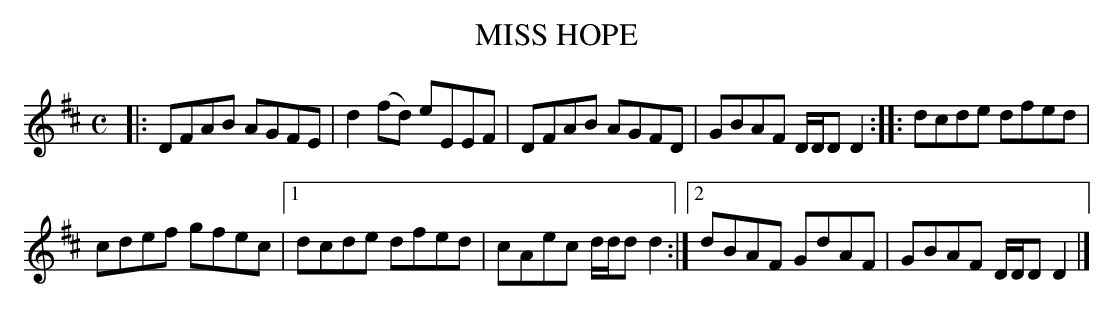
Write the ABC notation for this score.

X:1
T: MISS HOPE
M: C
L: 1/8
K: D
|:\
DFAB AGFE | d2(fd) eEEF |\
DFAB AGFD | GBAF D/D/D D2 ::\
dcde dfed |
cdef gfec |\
[1 dcde dfed | cAec d/d/d d2 :|\
[2 dBAF GdAF | GBAF D/D/D D2 |]
